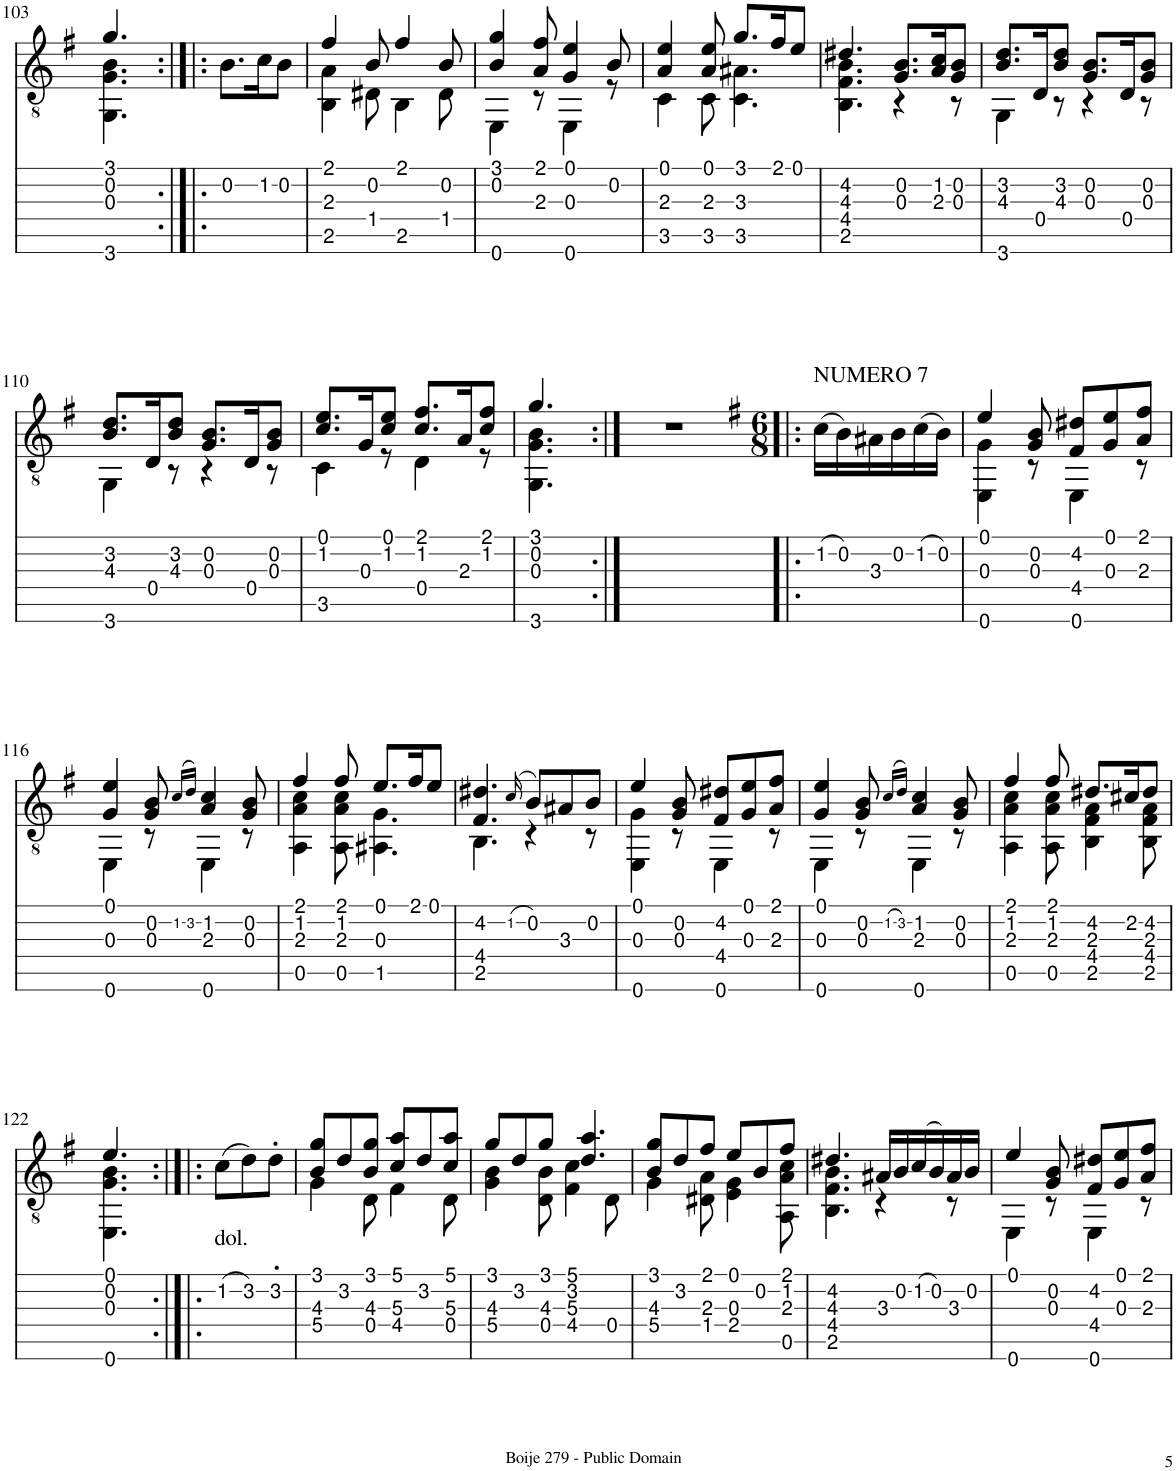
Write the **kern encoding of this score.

**kern	**kern
*part1	*part1
*staff2	*staff1
*I"Guitar	*
*I'Guit.	*
!!LO:PB:g=z
*	*clefGv2
*k[f#]	*k[f#]
*M6/8	*M6/8
=103	=103
*^	*^
4.g	4.GG 4.G 4.B	4.g/	4.GG\ 4.G\ 4.B\
*v	*v	*	*
*	*v	*v
=104:|!|:	=104:|!|:
8.BL	8.B\L
16cK	16c\K
8BJ	8B\J
=105	=105
*^	*^
4f#	4BB 4A	4f#/	4BB\ 4A\
8B	8D#	8B/	8D#X\
4f#	4BB	4f#/	4BB\
8B	8D#	8B/	8D#\
=106	=106	=106	=106
4B 4g	4EE	4B/ 4g/	4EE\
8A 8f#	8r	8A/ 8f#/	8r
4G 4e	4EE	4G/ 4e/	4EE\
8B	8r	8B/	8r
=107	=107	=107	=107
4A 4e	4C	4A/ 4e/	4C\
8A 8e	8C	8A/ 8e/	8C\
8.gL	4.C 4.A#	8.g/L	4.C\ 4.A#X\
16f#K	.	16f#/K	.
8eJ	.	8e/J	.
=108	=108	=108	=108
4.d#	4.BB 4.F# 4.B	4.d#X/	4.BB\ 4.F#\ 4.B\
8.G\ 8.B\L	4r	8.G/ 8.B/L	4r
16A\ 16c\K	.	16A/ 16c/K	.
8G\ 8B\J	8r	8G/ 8B/J	8r
=109	=109	=109	=109
8.B\ 8.d\L	4GG	8.B/ 8.d/L	4GG\
16DK	.	16D/K	.
8B\ 8d\J	8r	8B/ 8d/J	8r
8.G\ 8.B\L	4r	8.G/ 8.B/L	4r
16DK	.	16D/K	.
8G\ 8B\J	8r	8G/ 8B/J	8r
!!LO:LB:g=z	!!
=110	=110	=110	=110
8.B\ 8.d\L	4GG	8.B/ 8.d/L	4GG\
16DK	.	16D/K	.
8B\ 8d\J	8r	8B/ 8d/J	8r
8.G\ 8.B\L	4r	8.G/ 8.B/L	4r
16DK	.	16D/K	.
8G\ 8B\J	8r	8G/ 8B/J	8r
=111	=111	=111	=111
8.c\ 8.e\L	4C	8.c/ 8.e/L	4C\
16GK	.	16G/K	.
8c\ 8e\J	8r	8c/ 8e/J	8r
8.c\ 8.f#\L	4D	8.c/ 8.f#/L	4D\
16AK	.	16A/K	.
8c\ 8f#\J	8r	8c/ 8f#/J	8r
=112	=112	=112	=112
4.g	4.GG 4.G 4.B	4.g/	4.GG\ 4.G\ 4.B\
*v	*v	*	*
*	*v	*v
=113:|!	=113:|!
2.r	2.r
=114!|:	=114!|:
*k[f#]	*k[f#]
*M6/8	*M6/8
!	!LO:TX:a:t=NUMERO 7
16cLL	(16c\LL
16B	16B\)
16A#	16A#X\
16B	16B\
16c	(16c\
16BJJ	16B\JJ)
=115	=115
*^	*^
4e	4EE 4G	4e/	4EE\ 4G\
8G 8B	8r	8G/ 8B/	8r
8F#\ 8d#\L	4EE	8F#/ 8d#X/L	4EE\
8G\ 8e\	.	8G/ 8e/	.
8A\ 8f#\J	8r	8A/ 8f#/J	8r
!!LO:LB:g=z	!!
=116	=116	=116	=116
4G 4e	4EE	4G/ 4e/	4EE\
8G 8B	8r	8G/ 8B/	8r
qc	.	(16qc/LL	.
qd	.	16qd/JJ)	.
4A 4c	4EE	4A/ 4c/	4EE\
8G 8B	8r	8G/ 8B/	8r
=117	=117	=117	=117
4f#	4AA 4A 4c	4f#/	4AA\ 4A\ 4c\
8f#	8AA 8A 8c	8f#/	8AA\ 8A\ 8c\
8.eL	4.AA# 4.G	8.e/L	4.AA#X\ 4.G\
16f#K	.	16f#/K	.
8eJ	.	8e/J	.
=118	=118	=118	=118
4.F# 4.d#	4.BB	4.F#/ 4.d#X/	4.BB\
qc	.	(16qc/	.
8BL	4r	8B/L)	4r
8A#	.	8A#X/	.
8BJ	8r	8B/J	8r
=119	=119	=119	=119
4e	4EE 4G	4e/	4EE\ 4G\
8G 8B	8r	8G/ 8B/	8r
8F#\ 8d#X\L	4EE	8F#/ 8d#X/L	4EE\
8G\ 8e\	.	8G/ 8e/	.
8A\ 8f#\J	8r	8A/ 8f#/J	8r
=120	=120	=120	=120
4G 4e	4EE	4G/ 4e/	4EE\
8G 8B	8r	8G/ 8B/	8r
qc	.	(16qc/LL	.
qd	.	16qd/JJ)	.
4A 4c	4EE	4A/ 4c/	4EE\
8G 8B	8r	8G/ 8B/	8r
=121	=121	=121	=121
4f#	4AA 4A 4c	4f#/	4AA\ 4A\ 4c\
8f#	8AA 8A 8c	8f#/	8AA\ 8A\ 8c\
8.d#L	4BB 4F# 4A	8.d#X/L	4BB\ 4F#\ 4A\
16c#K	.	16c#X/K	.
8d#J	8BB 8F# 8A	8d#/J	8BB\ 8F#\ 8A\
!!LO:LB:g=z	!!
=122	=122	=122	=122
4.e	4.EE 4.G 4.B	4.e/	4.EE\ 4.G\ 4.B\
=123:|!|:	=123:|!|:	=123:|!|:	=123:|!|:
!LO:TX:a:t=dol.	!	!	!
*v	*v	*	*
*	*v	*v
8cL	(8c\L
8d	8d\)
8d'J	8d'\J
=124	=124
*^	*^
8B\ 8g\L	4G	8B/ 8g/L	4G\
8d	.	8d/	.
8B\ 8g\J	8D	8B/ 8g/J	8D\
8c\ 8a\L	4F#	8c/ 8a/L	4F#\
8d	.	8d/	.
8c\ 8a\J	8D	8c/ 8a/J	8D\
=125	=125	=125	=125
8gL	4G 4B	8g/L	4G\ 4B\
8d	.	8d/	.
8gJ	8D 8B	8g/J	8D\ 8B\
4.d 4.a	4F# 4c	4.d/ 4.a/	4F#\ 4c\
.	8D	.	8D\
=126	=126	=126	=126
8B\ 8g\L	4G	8B/ 8g/L	4G\
8d	.	8d/	.
8f#J	8D# 8A	8f#/J	8D#X\ 8A\
8eL	4E 4G	8e/L	4E\ 4G\
8B	.	8B/	.
8f#J	8AA 8A 8c	8f#/J	8AA\ 8A\ 8c\
=127	=127	=127	=127
4.d#	4.BB 4.F# 4.B	4.d#X/	4.BB\ 4.F#\ 4.B\
16A#LL	4r	16A#X/LL	4r
16B	.	16B/	.
16c	.	(16c/	.
16B	.	16B/)	.
16A#	8r	16A#/	8r
16BJJ	.	16B/JJ	.
=128	=128	=128	=128
4e	4EE	4e/	4EE\
8G 8B	8r	8G/ 8B/	8r
8F#\ 8d#\L	4EE	8F#/ 8d#X/L	4EE\
8G\ 8e\	.	8G/ 8e/	.
8A\ 8f#\J	8r	8A/ 8f#/J	8r
*v	*v	*	*
*	*v	*v
=	=
*-	*-
